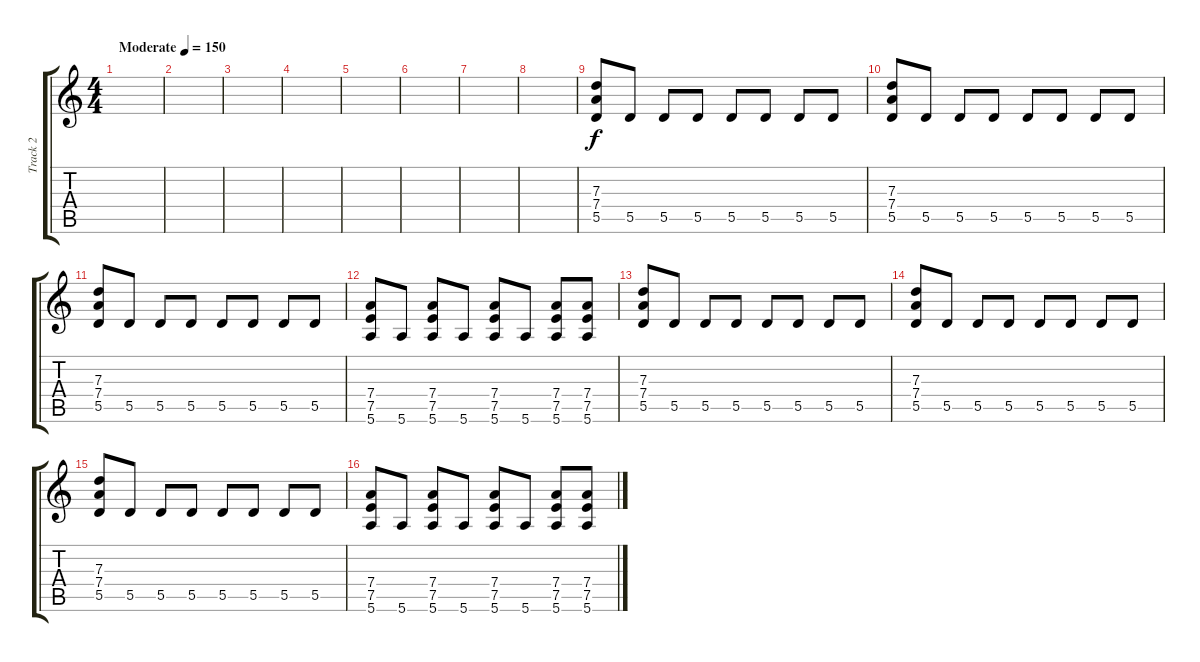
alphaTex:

\track ("Track 2" "Track 2") {instrument distortionguitar}
\staff {score tabs}
\tuning (E4 B3 G3 D3 A2 E2) {hide}
\ts (4 4)
\tempo (150 "Moderate")
\clef g2
\ks c
|
|
|
|
|
|
|
|
(7.3 7.4 5.5).8 5.5.8 5.5.8 5.5.8 5.5.8 5.5.8 5.5.8 5.5.8 |
(7.3 7.4 5.5).8 5.5.8 5.5.8 5.5.8 5.5.8 5.5.8 5.5.8 5.5.8 |
(7.3 7.4 5.5).8 5.5.8 5.5.8 5.5.8 5.5.8 5.5.8 5.5.8 5.5.8 |
(7.4 7.5 5.6).8 5.6.8 (7.4 7.5 5.6).8 5.6.8 (7.4 7.5 5.6).8 5.6.8 (7.4 7.5 5.6).8 (7.4 7.5 5.6).8 |
(7.3 7.4 5.5).8 5.5.8 5.5.8 5.5.8 5.5.8 5.5.8 5.5.8 5.5.8 |
(7.3 7.4 5.5).8 5.5.8 5.5.8 5.5.8 5.5.8 5.5.8 5.5.8 5.5.8 |
(7.3 7.4 5.5).8 5.5.8 5.5.8 5.5.8 5.5.8 5.5.8 5.5.8 5.5.8 |
(7.4 7.5 5.6).8 5.6.8 (7.4 7.5 5.6).8 5.6.8 (7.4 7.5 5.6).8 5.6.8 (7.4 7.5 5.6).8 (7.4 7.5 5.6).8
